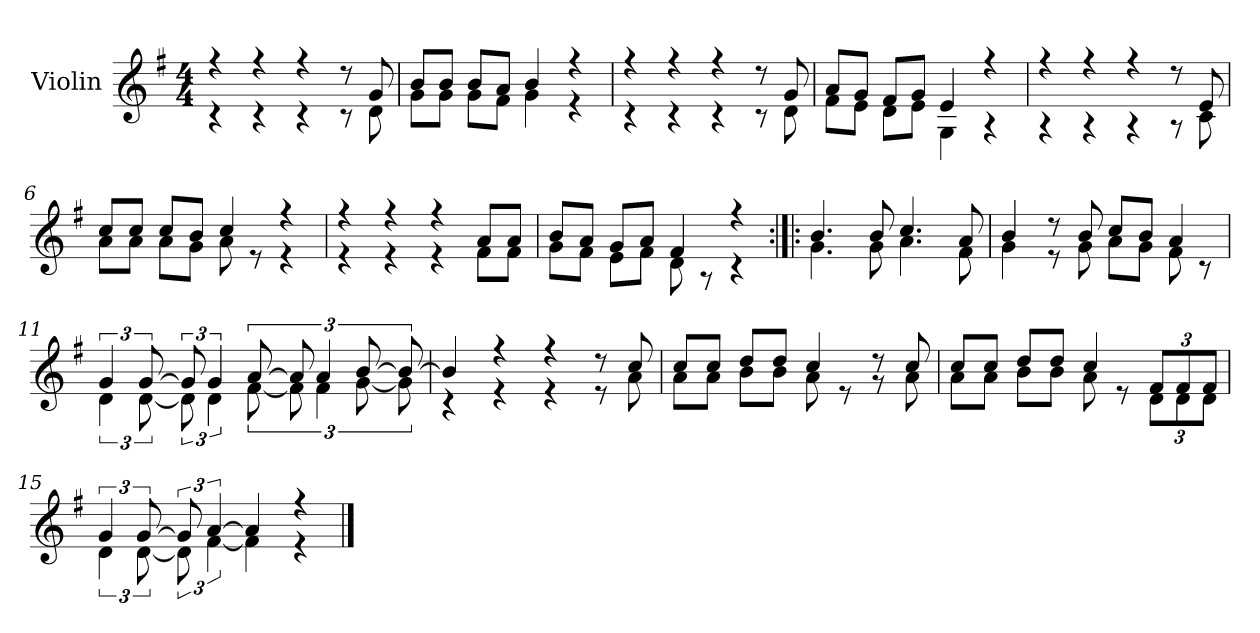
**kern
*part1
*staff1
*I"Violin
*I'Vln.
*stria5
*clefG2
*k[f#]
*M4/4
*MM120
=1
*^
4r	4r
4r	4r
4r	4r
8r	8r
8g	8d
=2	=2
8bL	8gL
8bJ	8gJ
8bL	8gL
8aJ	8f#J
4b	4g
4r	4r
=3	=3
4r	4r
4r	4r
4r	4r
8r	8r
8g	8d
=4	=4
8aL	8f#L
8gJ	8eJ
8f#L	8dL
8gJ	8eJ
4e	4G
4r	4r
=5	=5
4r	4r
4r	4r
4r	4r
8r	8r
8e	8c
=6	=6
8ccL	8aL
8ccJ	8aJ
8ccL	8aL
8bJ	8gJ
4cc	8a
.	8r
4r	4r
=7	=7
4r	4r
4r	4r
4r	4r
8aL	8f#L
8aJ	8f#J
=8	=8
8bL	8gL
8aJ	8f#J
8gL	8eL
8aJ	8f#J
4f#	8d
.	8r
4r	4r
=9:|!|:	=9:|!|:
4.b	4.g
8b	8g
4.cc	4.a
8a	8f#
=10	=10
4b	4g
8r	8r
8b	8g
8ccL	8aL
8bJ	8gJ
4a	8f#
.	8r
=11	=11
6g	6d
[12g	[12d
12g]	12d]
6g	6d
[12a	[12f#
12a]	12f#]
6a	6f#
[12b	[12g
12b_	12g]
=12	=12
4b]	4r
4r	4r
4r	4r
8r	8r
8cc	8a
=13	=13
8ccL	8aL
8ccJ	8aJ
8ddL	8bL
8ddJ	8bJ
4cc	8a
.	8r
8r	8r
8cc	8a
=14	=14
8ccL	8aL
8ccJ	8aJ
8ddL	8bL
8ddJ	8bJ
4cc	8a
.	8r
12f#L	12dL
12f#	12d
12f#J	12dJ
=15	=15
6g	6d
[12g	[12d
12g]	12d]
[6a	[6f#
4a]	4f#]
4r	4r
*v	*v
==
*-
